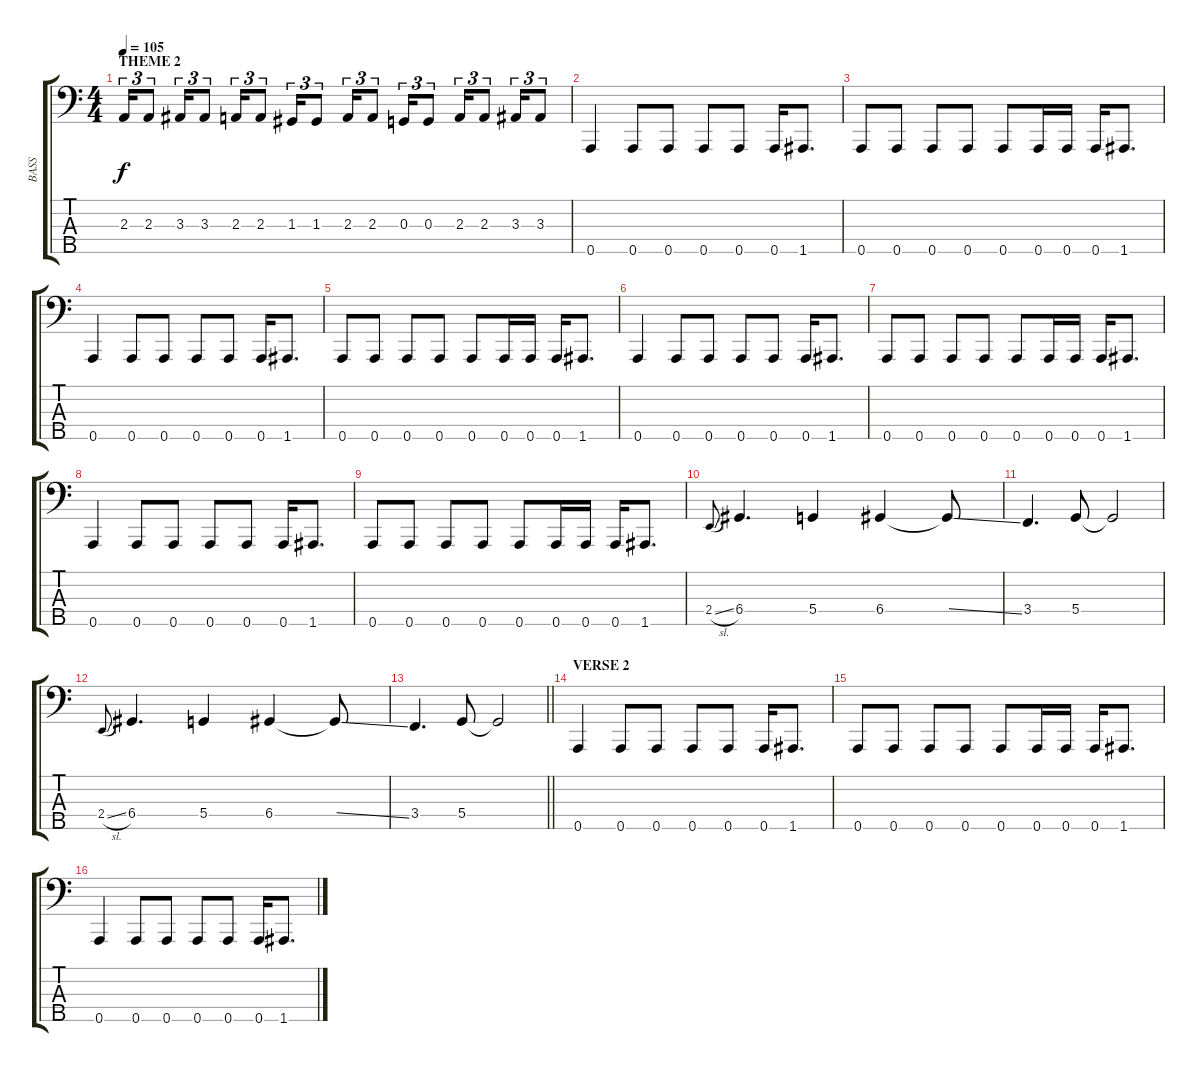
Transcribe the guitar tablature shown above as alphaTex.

\track ("BASS" "BASS") {instrument electricbassfinger}
\staff {score tabs}
\tuning (F2 C2 G1 D1 A0) {hide}
\ts (4 4)
\section ("" "THEME 2")
\tempo 105
\clef f4
\ks c
2.3.16{tu (3 2) dy f} 2.3.8{tu (3 2)} 3.3.16{tu (3 2)} 3.3.8{tu (3 2)} 2.3.16{tu (3 2)} 2.3.8{tu (3 2)} 1.3.16{tu (3 2)} 1.3.8{tu (3 2)} 2.3.16{tu (3 2)} 2.3.8{tu (3 2)} 0.3.16{tu (3 2)} 0.3.8{tu (3 2)} 2.3.16{tu (3 2)} 2.3.8{tu (3 2)} 3.3.16{tu (3 2)} 3.3.8{tu (3 2)} |
0.5.4 0.5.8 0.5.8 0.5.8 0.5.8 0.5.16 1.5.8{d} |
0.5.8 0.5.8 0.5.8 0.5.8 0.5.8 0.5.16 0.5.16 0.5.16 1.5.8{d} |
0.5.4 0.5.8 0.5.8 0.5.8 0.5.8 0.5.16 1.5.8{d} |
0.5.8 0.5.8 0.5.8 0.5.8 0.5.8 0.5.16 0.5.16 0.5.16 1.5.8{d} |
0.5.4 0.5.8 0.5.8 0.5.8 0.5.8 0.5.16 1.5.8{d} |
0.5.8 0.5.8 0.5.8 0.5.8 0.5.8 0.5.16 0.5.16 0.5.16 1.5.8{d} |
0.5.4 0.5.8 0.5.8 0.5.8 0.5.8 0.5.16 1.5.8{d} |
0.5.8 0.5.8 0.5.8 0.5.8 0.5.8 0.5.16 0.5.16 0.5.16 1.5.8{d} |
2.4{sl}.8{gr onbeat} 6.4.4{d} 5.4.4 6.4.4 6.4{ss t}.8 |
3.4.4{d} 5.4.8 5.4{t}.2 |
2.4{sl}.8{gr onbeat} 6.4.4{d} 5.4.4 6.4.4 6.4{ss t}.8 |
\barLineRight lightlight
3.4.4{d} 5.4.8 5.4{t}.2 |
\section ("" "VERSE 2")
0.5.4 0.5.8 0.5.8 0.5.8 0.5.8 0.5.16 1.5.8{d} |
0.5.8 0.5.8 0.5.8 0.5.8 0.5.8 0.5.16 0.5.16 0.5.16 1.5.8{d} |
0.5.4 0.5.8 0.5.8 0.5.8 0.5.8 0.5.16 1.5.8{d}
